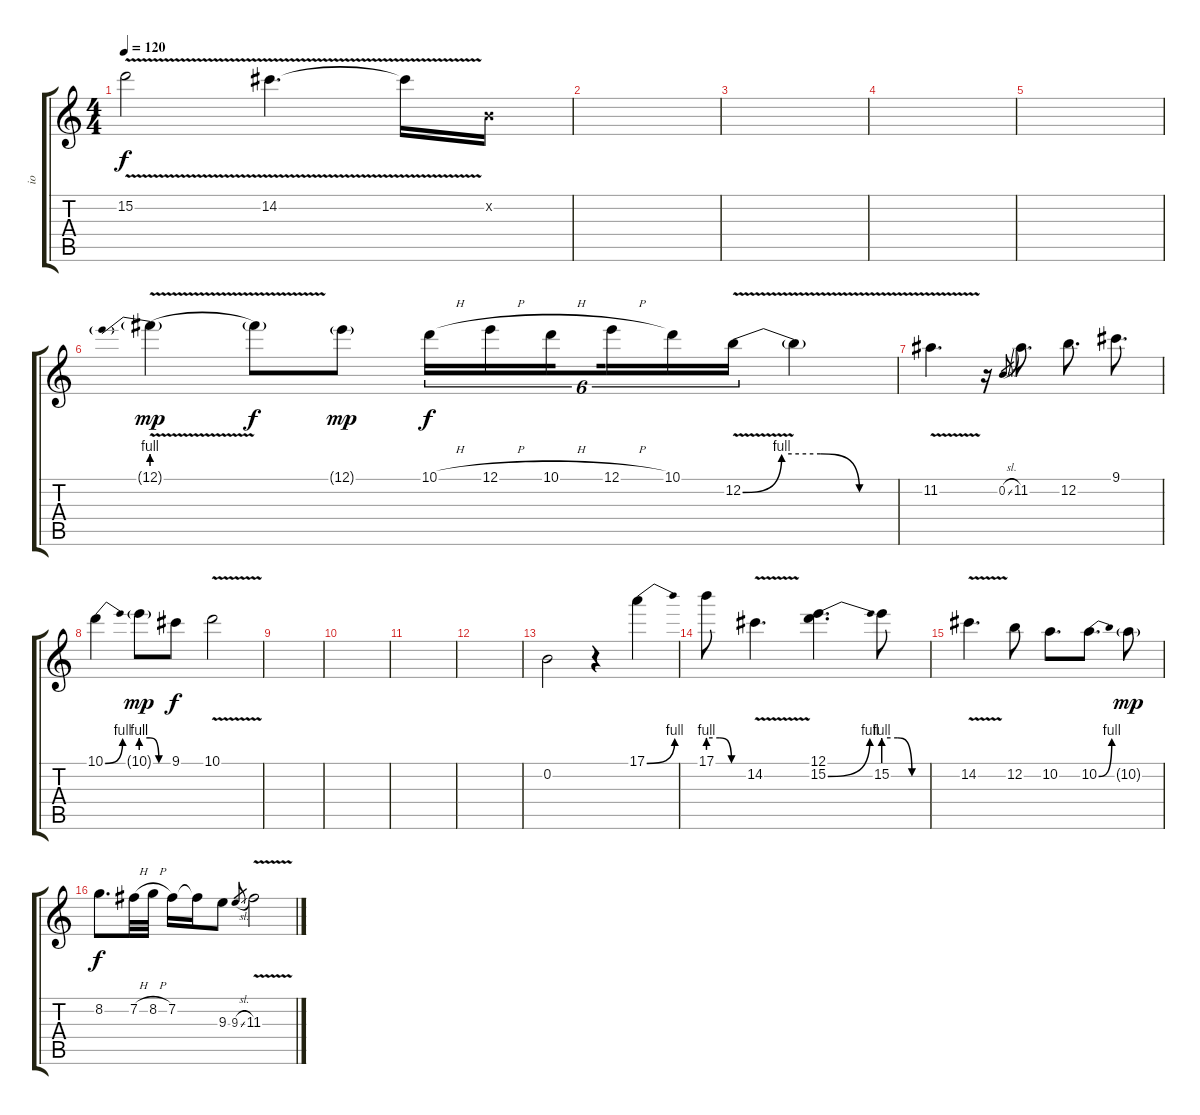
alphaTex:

\track ("io" "io") {instrument overdrivenguitar}
\staff {score tabs}
\tuning (E4 B3 G3 D3 A2 E2) {hide}
\ts (4 4)
\tempo 120
\clef g2
\ks c
15.2{v}.2{dy f} 14.2{v}.4{d} 14.2{t}.16 0.2{x}.16{instrument distortionguitar} |
|
|
|
|
12.1{be (prebend 0 4 60 4) v g}.4{dy mp} 12.1{t}.8{dy f} 12.1{g}.8{dy mp} 10.1{h}.16{tu (6 4) dy f} 12.1{h}.16{tu (6 4)} 10.1{h}.16{tu (6 4) beam splitsecondary} 12.1{h}.16{tu (6 4)} 10.1.16{tu (6 4)} 12.2{be (custom 0 0 15 4 30 4 45 0 60 0) v}.16{tu (6 4)} 12.2{t}.4 |
11.2{v}.4{d} r.16 0.2{sl}.8{gr} 11.2.8{d} 12.2.8{d} 9.1.8{d} |
10.1{be (bend 0 0 60 4)}.4 10.1{be (custom 0 4 20 4 40 0 60 0) g}.8{dy mp} 9.1.8{dy f} 10.1{v}.2 |
|
|
|
|
0.2.2 r.4 17.1{be (bend 0 0 60 4)}.4 |
17.1{be (custom 0 4 20 4 40 0 60 0)}.8 14.2{v}.4{d} (12.1 15.2{be (bend 0 0 60 4)}).4{d} 15.2{be (custom 0 4 20 4 40 0 60 0)}.8 |
14.2{v}.4{d} 12.2.8 10.2.8{d} 10.2{be (bend 0 0 60 4)}.8{d} 10.2{g}.8{dy mp} |
8.2.8{d dy f} 7.2{h}.32 8.2{h}.32 7.2.16 7.2{t}.16 9.3.8 9.3{sl}.8{gr} 11.3{v}.2
